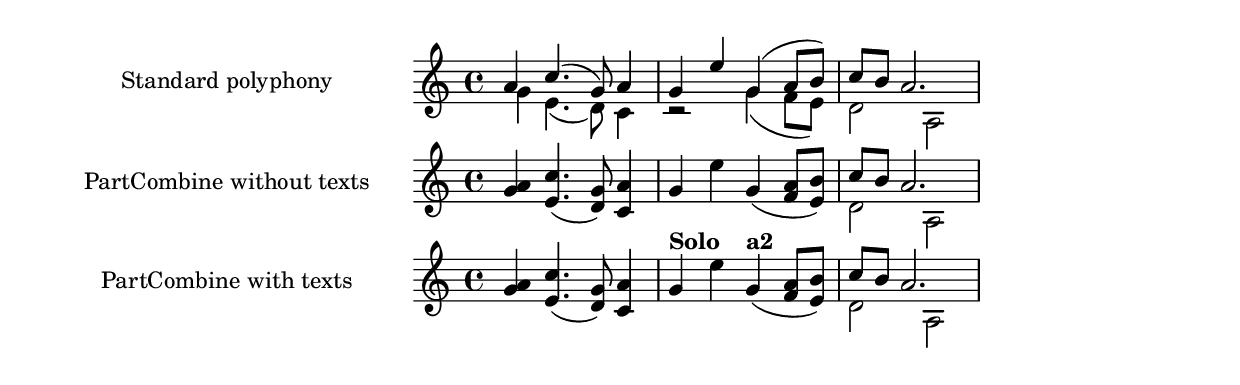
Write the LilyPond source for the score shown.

%% Do not edit this file; it is auto-generated from LSR http://lsr.dsi.unimi.it
%% This file is in the public domain.
\version "2.12.3"

\header {
  lsrtags = "simultaneous-notes, text"

  texidoces = "
La herramienta de combinación de partes ( instrucción
@code{\\partcombine}) permite la combinación de varias partes
diferentes sobre el mismo pentagrama.  Las indicaciones textuales
tales como \"solo\" o \"a2\" se añaden de forma predeterminada;
para quitarlas, sencillamente establezca la propiedad
@code{printPartCombineTexts} al valor \"falso\".  Para partituras
vocales (como himnos), no hay necesidad de añadir los textos
\"solo\" o \"a2\", por lo que se deben desactivar.  Sin embargo,
podría ser mejor no usarlo si hay solos, porque éstos no se
indicarán.  En tales casos podría ser preferible la notación
polifónica estándar.

Este fragmento de código presenta las tres formas en que se pueden
imprimir dos partes sobre un solo pentagrama: polifonía estándar,
@code{\\partcombine} sin textos, y @code{\\partcombine} con
textos.

"
  doctitlees = "Combinar dos partes sobre el mismo pentagrama"

  texidoc = "
The part combiner tool ( @code{\\partcombine} command ) allows the
combination of several different parts on the same staff.  Text
directions such as \"solo\" or \"a2\" are added by default; to remove
them, simply set the property @code{printPartCombineTexts} to
\"false\". For vocal scores (hymns), there is no need to add
\"solo\"/\"a2\" texts, so they should be switched off.  However, it
might be better not to use it if there are any solos, as they won't be
indicated.  In such cases, standard polyphonic notation may be
preferable.

This snippet presents the three ways two parts can be printed on a same
staff: standard polyphony, @code{\\partcombine} without texts, and
@code{\\partcombine} with texts.




"
  doctitle = "Combining two parts on the same staff"
} % begin verbatim

musicUp = \relative c'' {
  \time 4/4
  a4 c4.( g8) a4 |
  g4 e' g,( a8 b) |
  c b a2.
}

musicDown = \relative c'' {
  g4 e4.( d8) c4 |
  r2 g'4( f8 e) |
  d2 \stemDown a
}

\score {
  <<
    <<
    \new Staff {
      \set Staff.instrumentName = "Standard polyphony  "
      << \musicUp \\ \musicDown >>
    }
    \new Staff \with { printPartCombineTexts = ##f } {
      \set Staff.instrumentName = "PartCombine without texts  "
      \partcombine \musicUp \musicDown
    }
    \new Staff {
      \set Staff.instrumentName = "PartCombine with texts  "
      \partcombine \musicUp \musicDown
    }
    >>
  >>
  \layout {
    indent = 6.0\cm
    \context {
      \Score
      \override SystemStartBar #'collapse-height = #30
    }
  }
}

